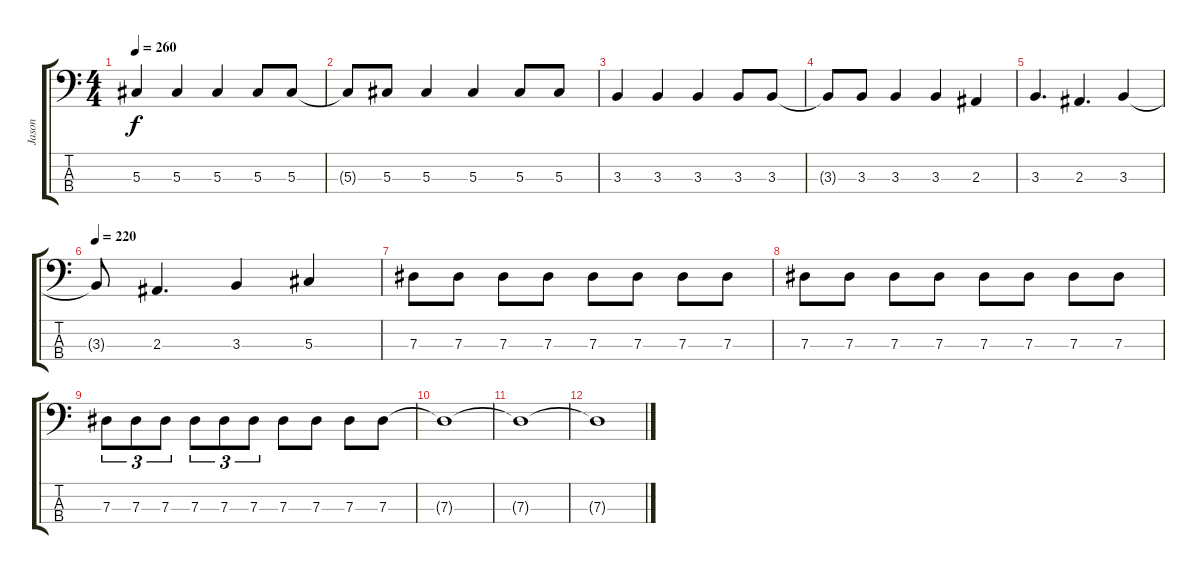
\track ("Jason" "Jason") {instrument electricbasspick}
\staff {score tabs}
\tuning (Gb2 Db2 Ab1 Eb1) {hide}
\ts (4 4)
\tempo 260
\clef f4
\ks c
5.3.4{dy f} 5.3.4 5.3.4 5.3.8 5.3.8 |
5.3{t}.8 5.3.8 5.3.4 5.3.4 5.3.8 5.3.8 |
3.3.4 3.3.4 3.3.4 3.3.8 3.3.8 |
3.3{t}.8 3.3.8 3.3.4 3.3.4 2.3.4 |
3.3.4{d} 2.3.4{d} 3.3.4 |
\tempo 220
3.3{t}.8 2.3.4{d} 3.3.4 5.3.4 |
7.3.8 7.3.8 7.3.8 7.3.8 7.3.8 7.3.8 7.3.8 7.3.8 |
7.3.8 7.3.8 7.3.8 7.3.8 7.3.8 7.3.8 7.3.8 7.3.8 |
7.3.8{tu (3 2)} 7.3.8{tu (3 2)} 7.3.8{tu (3 2)} 7.3.8{tu (3 2)} 7.3.8{tu (3 2)} 7.3.8{tu (3 2)} 7.3.8 7.3.8 7.3.8 7.3.8 |
7.3{t}.1 |
7.3{t}.1 |
7.3{t}.1
